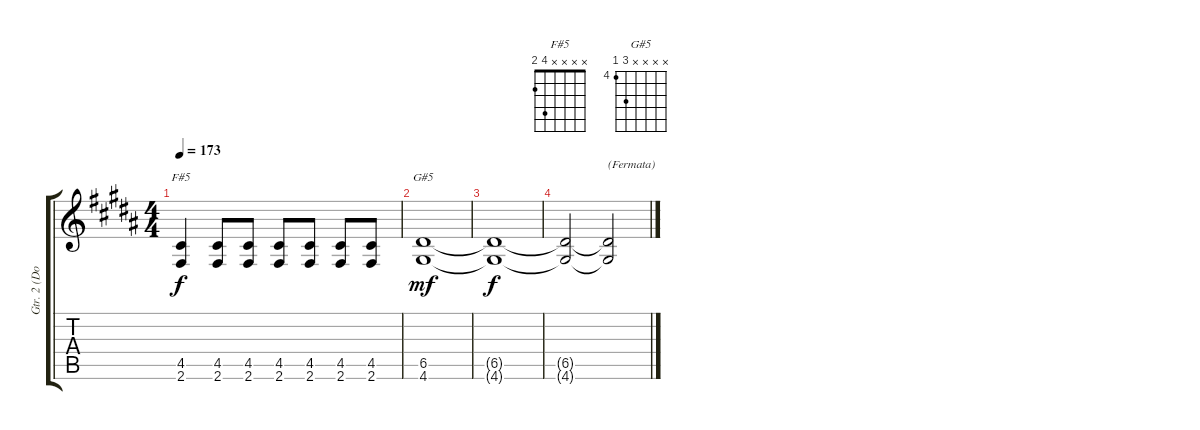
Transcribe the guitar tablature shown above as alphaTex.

\track ("Gtr. 2 (Doubled)" "Gtr. 2 (Do") {instrument distortionguitar}
\staff {score tabs}
\tuning (E4 B3 G3 D3 A2 E2) {hide}
\chord ("F#5" x x x x 4 2)
\chord ("G#5" x x x x 6 4) {firstfret 4}
\ts (4 4)
\tempo 173
\clef g2
\ks g#minor
(4.5 2.6).4{ch "F#5" dy f} (4.5 2.6).8 (4.5 2.6).8 (4.5 2.6).8 (4.5 2.6).8 (4.5 2.6).8 (4.5 2.6).8 |
(6.5 4.6).1{ch "G#5" dy mf} |
(6.5{t} 4.6{t}).1{dy f} |
(6.5{t} 4.6{t}).2 (6.5{t} 4.6{t}).2{txt "(Fermata)"}
